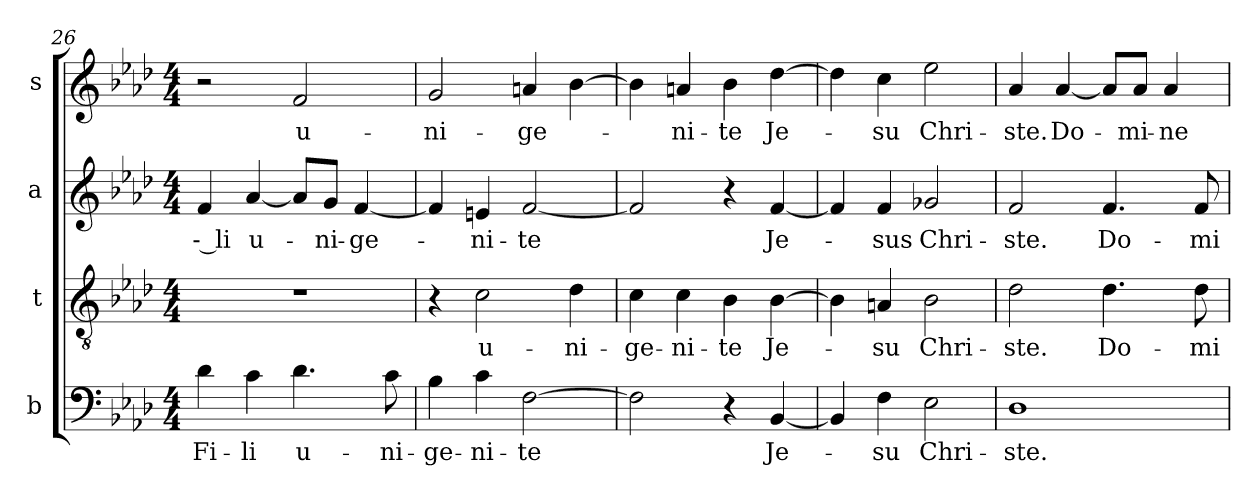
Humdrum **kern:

**kern	**text	**kern	**text	**kern	**text	**kern	**text
*part4	*part4	*part3	*part3	*part2	*part2	*part1	*part1
*staff4	*staff4	*staff3	*staff3	*staff2	*staff2	*staff1	*staff1
*I"b	*	*I"t	*	*I"a	*	*I"s	*
!!LO:LB:g=z
*clefF4	*	*clefGv2	*	*clefG2	*	*clefG2	*
*	*	*ITrd7c12	*	*	*	*	*
*k[b-e-a-d-]	*	*k[b-e-a-d-]	*	*k[b-e-a-d-]	*	*k[b-e-a-d-]	*
*f:	*	*f:	*	*f:	*	*f:	*
*M4/4	*	*M4/4	*	*M4/4	*	*M4/4	*
=26	=26	=26	=26	=26	=26	=26	=26
!	!LO:LY:b:color=#000000	!	!	!	!	!	!
!	!	!	!	!	!LO:LY:b:color=#000000	!	!
4d-i\	Fi-	1r	.	4fi/	-- li	2r	.
!	!LO:LY:b:color=#000000	!	!	!	!	!	!
!	!	!	!	!	!LO:LY:b:color=#000000	!	!
4ci\	-li	.	.	[4a-i/	u-	.	.
!	!LO:LY:b:color=#000000	!	!	!	!	!	!
!	!	!	!	!	!	!	!LO:LY:b:color=#000000
4.d-i\	u-	.	.	8a-i/L]	.	2fi/	u-
!	!	!	!	!	!LO:LY:b:color=#000000	!	!
.	.	.	.	8gi/J	-ni-	.	.
!	!	!	!	!	!LO:LY:b:color=#000000	!	!
.	.	.	.	[4fi/	-ge-	.	.
!	!LO:LY:b:color=#000000	!	!	!	!	!	!
8ci\	-ni-	.	.	.	.	.	.
=27	=27	=27	=27	=27	=27	=27	=27
!	!LO:LY:b:color=#000000	!	!	!	!	!	!
!	!	!	!	!	!	!	!LO:LY:b:color=#000000
4B-i\	-ge-	4r	.	4fi/]	.	2gi/	-ni-
!	!LO:LY:b:color=#000000	!	!	!	!	!	!
!	!	!	!LO:LY:b:color=#000000	!	!	!	!
!	!	!	!	!	!LO:LY:b:color=#000000	!	!
4ci\	-ni-	2Ci\	u-	4eni/	-ni-	.	.
!	!LO:LY:b:color=#000000	!	!	!	!	!	!
!	!	!	!	!	!LO:LY:b:color=#000000	!	!
!	!	!	!	!	!	!	!LO:LY:b:color=#000000
[2Fi\	-te	.	.	[2fi/	-te	4ani/	-ge-
!	!	!	!LO:LY:b:color=#000000	!	!	!	!
.	.	4D-i\	-ni-	.	.	[4b-i\	.
=28	=28	=28	=28	=28	=28	=28	=28
!	!	!	!LO:LY:b:color=#000000	!	!	!	!
2Fi\]	.	4Ci\	-ge-	2fi/]	.	4b-i\]	.
!	!	!	!LO:LY:b:color=#000000	!	!	!	!
!	!	!	!	!	!	!	!LO:LY:b:color=#000000
.	.	4Ci\	-ni-	.	.	4ani/	-ni-
!	!	!	!LO:LY:b:color=#000000	!	!	!	!
!	!	!	!	!	!	!	!LO:LY:b:color=#000000
4r	.	4BB-i\	-te	4r	.	4b-i\	-te
!	!LO:LY:b:color=#000000	!	!	!	!	!	!
!	!	!	!LO:LY:b:color=#000000	!	!	!	!
!	!	!	!	!	!LO:LY:b:color=#000000	!	!
!	!	!	!	!	!	!	!LO:LY:b:color=#000000
[4BB-i/	Je-	[4BB-i\	Je-	[4fi/	Je-	[4dd-i\	Je-
=29	=29	=29	=29	=29	=29	=29	=29
4BB-i/]	.	4BB-i\]	.	4fi/]	.	4dd-i\]	.
!	!LO:LY:b:color=#000000	!	!	!	!	!	!
!	!	!	!LO:LY:b:color=#000000	!	!	!	!
!	!	!	!	!	!LO:LY:b:color=#000000	!	!
!	!	!	!	!	!	!	!LO:LY:b:color=#000000
4Fi\	-su	4AAni/	-su	4fi/	-sus	4cci\	-su
!	!LO:LY:b:color=#000000	!	!	!	!	!	!
!	!	!	!LO:LY:b:color=#000000	!	!	!	!
!	!	!	!	!	!LO:LY:b:color=#000000	!	!
!	!	!	!	!	!	!	!LO:LY:b:color=#000000
2E-i\	Chri-	2BB-i\	Chri-	2g-Xi/	Chri-	2ee-i\	Chri-
=30	=30	=30	=30	=30	=30	=30	=30
!	!LO:LY:b:color=#000000	!	!	!	!	!	!
!	!	!	!LO:LY:b:color=#000000	!	!	!	!
!	!	!	!	!	!LO:LY:b:color=#000000	!	!
!	!	!	!	!	!	!	!LO:LY:b:color=#000000
1D-i	-ste.	2D-i\	-ste.	2fi/	-ste.	4a-i/	-ste.
!	!	!	!	!	!	!	!LO:LY:b:color=#000000
.	.	.	.	.	.	[4a-i/	Do-
!	!	!	!LO:LY:b:color=#000000	!	!	!	!
!	!	!	!	!	!LO:LY:b:color=#000000	!	!
.	.	4.D-i\	Do-	4.fi/	Do-	8a-i/L]	.
!	!	!	!	!	!	!	!LO:LY:b:color=#000000
.	.	.	.	.	.	8a-i/J	-mi-
!	!	!	!	!	!	!	!LO:LY:b:color=#000000
.	.	.	.	.	.	4a-i/	-ne
!	!	!	!LO:LY:b:color=#000000	!	!	!	!
!	!	!	!	!	!LO:LY:b:color=#000000	!	!
.	.	8D-i\	-mi-	8fi/	-mi-	.	.
=	=	=	=	=	=	=	=
*-	*-	*-	*-	*-	*-	*-	*-
